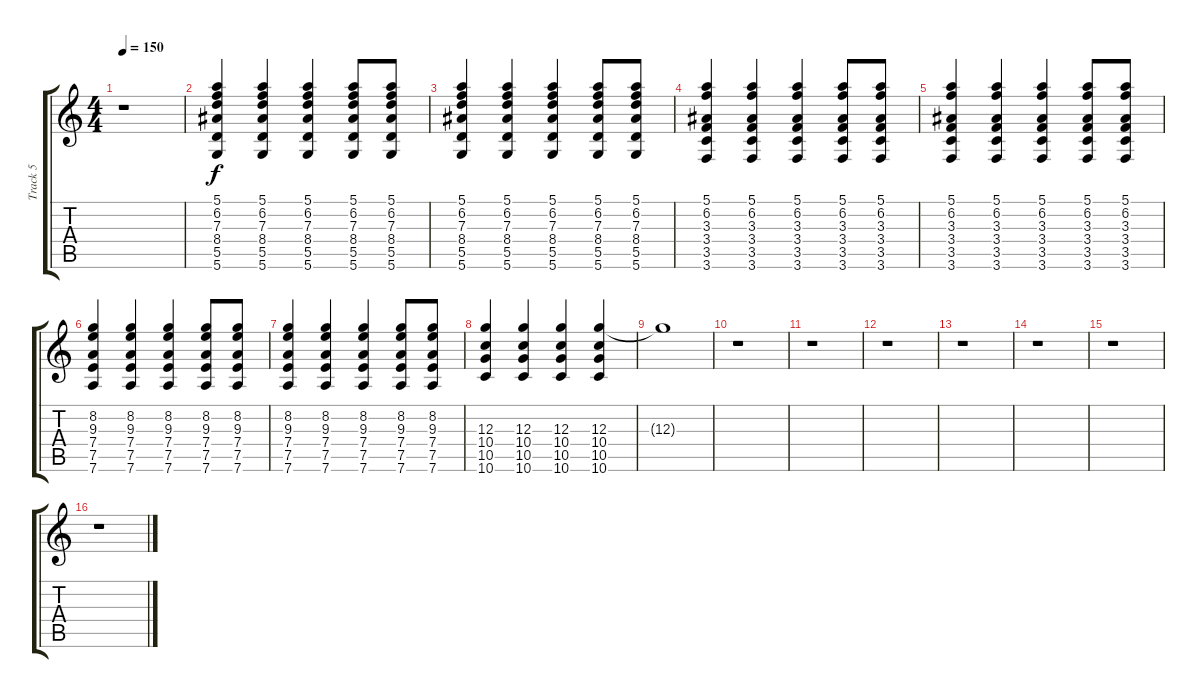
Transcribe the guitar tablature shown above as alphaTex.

\track ("Track 5" "Track 5") {instrument distortionguitar}
\staff {score tabs}
\tuning (E4 B3 G3 D3 A2 D2) {hide}
\ts (4 4)
\tempo 150
\clef g2
\ks c
r.1{dy f} |
(5.1 6.2 7.3 8.4 5.5 5.6).4 (5.1 6.2 7.3 8.4 5.5 5.6).4 (5.1 6.2 7.3 8.4 5.5 5.6).4 (5.1 6.2 7.3 8.4 5.5 5.6).8 (5.1 6.2 7.3 8.4 5.5 5.6).8 |
(5.1 6.2 7.3 8.4 5.5 5.6).4 (5.1 6.2 7.3 8.4 5.5 5.6).4 (5.1 6.2 7.3 8.4 5.5 5.6).4 (5.1 6.2 7.3 8.4 5.5 5.6).8 (5.1 6.2 7.3 8.4 5.5 5.6).8 |
(5.1 6.2 3.3 3.4 3.5 3.6).4 (5.1 6.2 3.3 3.4 3.5 3.6).4 (5.1 6.2 3.3 3.4 3.5 3.6).4 (5.1 6.2 3.3 3.4 3.5 3.6).8 (5.1 6.2 3.3 3.4 3.5 3.6).8 |
(5.1 6.2 3.3 3.4 3.5 3.6).4 (5.1 6.2 3.3 3.4 3.5 3.6).4 (5.1 6.2 3.3 3.4 3.5 3.6).4 (5.1 6.2 3.3 3.4 3.5 3.6).8 (5.1 6.2 3.3 3.4 3.5 3.6).8 |
(8.2 9.3 7.4 7.5 7.6).4 (8.2 9.3 7.4 7.5 7.6).4 (8.2 9.3 7.4 7.5 7.6).4 (8.2 9.3 7.4 7.5 7.6).8 (8.2 9.3 7.4 7.5 7.6).8 |
(8.2 9.3 7.4 7.5 7.6).4 (8.2 9.3 7.4 7.5 7.6).4 (8.2 9.3 7.4 7.5 7.6).4 (8.2 9.3 7.4 7.5 7.6).8 (8.2 9.3 7.4 7.5 7.6).8 |
(12.3 10.4 10.5 10.6).4 (12.3 10.4 10.5 10.6).4 (12.3 10.4 10.5 10.6).4 (12.3 10.4 10.5 10.6).4 |
12.3{t}.1 |
r.1 |
r.1 |
r.1 |
r.1 |
r.1 |
r.1 |
r.1
